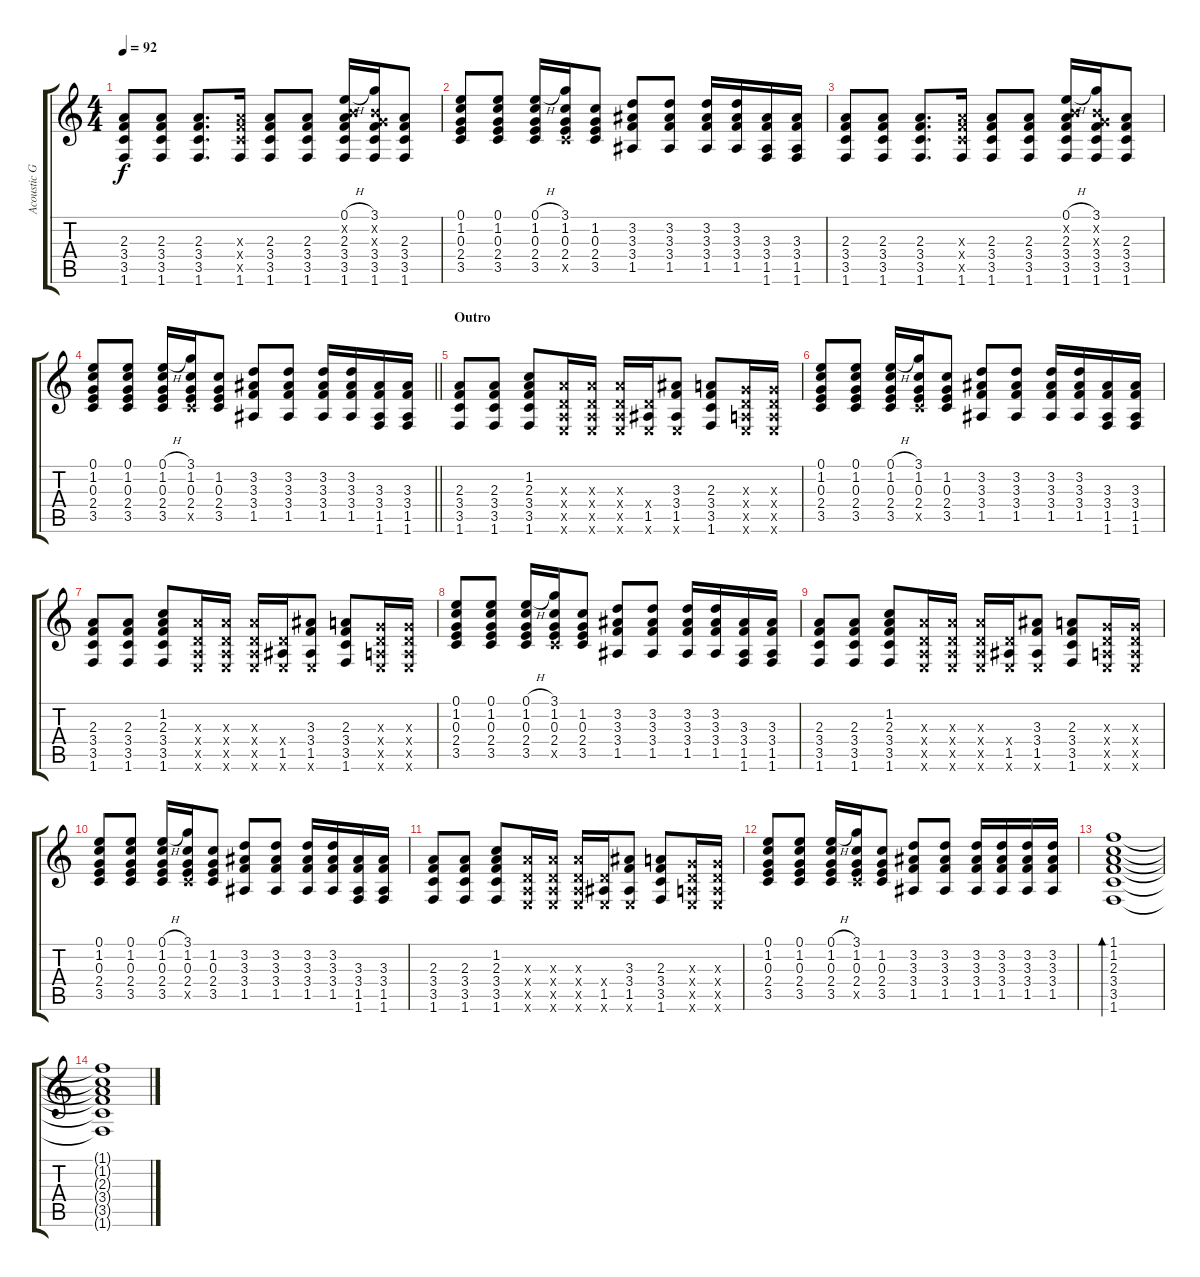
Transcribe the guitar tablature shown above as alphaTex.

\track ("Acoustic Guitar" "Acoustic G") {instrument acousticguitarsteel}
\staff {score tabs}
\tuning (E4 B3 G3 D3 A2 E2) {hide}
\ts (4 4)
\tempo 92
\clef g2
\ks c
(2.3 3.4 3.5 1.6).8{dy f} (2.3 3.4 3.5 1.6).8 (2.3 3.4 3.5 1.6).8{d} (2.3{x} 3.4{x} 3.5{x} 1.6).16 (2.3 3.4 3.5 1.6).8 (2.3 3.4 3.5 1.6).8 (0.1{h} 0.2{x} 2.3 3.4 3.5 1.6).16 (3.1 0.2{x} 0.3{x} 3.4 3.5 1.6).16 (2.3 3.4 3.5 1.6).8 |
(0.1 1.2 0.3 2.4 3.5).8 (0.1 1.2 0.3 2.4 3.5).8 (0.1{h} 1.2 0.3 2.4 3.5).16 (3.1 1.2 0.3 2.4 3.5{x}).16 (1.2 0.3 2.4 3.5).8 (3.2 3.3 3.4 1.5).8 (3.2 3.3 3.4 1.5).8 (3.2 3.3 3.4 1.5).16 (3.2 3.3 3.4 1.5).16 (3.3 3.4 1.5 1.6).16 (3.3 3.4 1.5 1.6).16 |
(2.3 3.4 3.5 1.6).8 (2.3 3.4 3.5 1.6).8 (2.3 3.4 3.5 1.6).8{d} (2.3{x} 3.4{x} 3.5{x} 1.6).16 (2.3 3.4 3.5 1.6).8 (2.3 3.4 3.5 1.6).8 (0.1{h} 0.2{x} 2.3 3.4 3.5 1.6).16 (3.1 0.2{x} 0.3{x} 3.4 3.5 1.6).16 (2.3 3.4 3.5 1.6).8 |
\barLineRight lightlight
(0.1 1.2 0.3 2.4 3.5).8 (0.1 1.2 0.3 2.4 3.5).8 (0.1{h} 1.2 0.3 2.4 3.5).16 (3.1 1.2 0.3 2.4 3.5{x}).16 (1.2 0.3 2.4 3.5).8 (3.2 3.3 3.4 1.5).8 (3.2 3.3 3.4 1.5).8 (3.2 3.3 3.4 1.5).16 (3.2 3.3 3.4 1.5).16 (3.3 3.4 1.5 1.6).16 (3.3 3.4 1.5 1.6).16 |
\section ("" "Outro")
(2.3 3.4 3.5 1.6).8 (2.3 3.4 3.5 1.6).8 (1.2 2.3 3.4 3.5 1.6).8 (2.3{x} 0.4{x} 0.5{x} 0.6{x}).16 (2.3{x} 0.4{x} 0.5{x} 0.6{x}).16 (2.3{x} 0.4{x} 0.5{x} 0.6{x}).16 (0.4{x} 1.5 0.6{x}).16 (3.3 3.4 1.5 0.6{x}).8 (2.3 3.4 3.5 1.6).8 (0.3{x} 0.4{x} 0.5{x} 0.6{x}).16 (0.3{x} 0.4{x} 0.5{x} 0.6{x}).16 |
(0.1 1.2 0.3 2.4 3.5).8 (0.1 1.2 0.3 2.4 3.5).8 (0.1{h} 1.2 0.3 2.4 3.5).16 (3.1 1.2 0.3 2.4 3.5{x}).16 (1.2 0.3 2.4 3.5).8 (3.2 3.3 3.4 1.5).8 (3.2 3.3 3.4 1.5).8 (3.2 3.3 3.4 1.5).16 (3.2 3.3 3.4 1.5).16 (3.3 3.4 1.5 1.6).16 (3.3 3.4 1.5 1.6).16 |
(2.3 3.4 3.5 1.6).8 (2.3 3.4 3.5 1.6).8 (1.2 2.3 3.4 3.5 1.6).8 (2.3{x} 0.4{x} 0.5{x} 0.6{x}).16 (2.3{x} 0.4{x} 0.5{x} 0.6{x}).16 (2.3{x} 0.4{x} 0.5{x} 0.6{x}).16 (0.4{x} 1.5 0.6{x}).16 (3.3 3.4 1.5 0.6{x}).8 (2.3 3.4 3.5 1.6).8 (0.3{x} 0.4{x} 0.5{x} 0.6{x}).16 (0.3{x} 0.4{x} 0.5{x} 0.6{x}).16 |
(0.1 1.2 0.3 2.4 3.5).8 (0.1 1.2 0.3 2.4 3.5).8 (0.1{h} 1.2 0.3 2.4 3.5).16 (3.1 1.2 0.3 2.4 3.5{x}).16 (1.2 0.3 2.4 3.5).8 (3.2 3.3 3.4 1.5).8 (3.2 3.3 3.4 1.5).8 (3.2 3.3 3.4 1.5).16 (3.2 3.3 3.4 1.5).16 (3.3 3.4 1.5 1.6).16 (3.3 3.4 1.5 1.6).16 |
(2.3 3.4 3.5 1.6).8 (2.3 3.4 3.5 1.6).8 (1.2 2.3 3.4 3.5 1.6).8 (2.3{x} 0.4{x} 0.5{x} 0.6{x}).16 (2.3{x} 0.4{x} 0.5{x} 0.6{x}).16 (2.3{x} 0.4{x} 0.5{x} 0.6{x}).16 (0.4{x} 1.5 0.6{x}).16 (3.3 3.4 1.5 0.6{x}).8 (2.3 3.4 3.5 1.6).8 (0.3{x} 0.4{x} 0.5{x} 0.6{x}).16 (0.3{x} 0.4{x} 0.5{x} 0.6{x}).16 |
(0.1 1.2 0.3 2.4 3.5).8 (0.1 1.2 0.3 2.4 3.5).8 (0.1{h} 1.2 0.3 2.4 3.5).16 (3.1 1.2 0.3 2.4 3.5{x}).16 (1.2 0.3 2.4 3.5).8 (3.2 3.3 3.4 1.5).8 (3.2 3.3 3.4 1.5).8 (3.2 3.3 3.4 1.5).16 (3.2 3.3 3.4 1.5).16 (3.3 3.4 1.5 1.6).16 (3.3 3.4 1.5 1.6).16 |
(2.3 3.4 3.5 1.6).8 (2.3 3.4 3.5 1.6).8 (1.2 2.3 3.4 3.5 1.6).8 (2.3{x} 0.4{x} 0.5{x} 0.6{x}).16 (2.3{x} 0.4{x} 0.5{x} 0.6{x}).16 (2.3{x} 0.4{x} 0.5{x} 0.6{x}).16 (0.4{x} 1.5 0.6{x}).16 (3.3 3.4 1.5 0.6{x}).8 (2.3 3.4 3.5 1.6).8 (0.3{x} 0.4{x} 0.5{x} 0.6{x}).16 (0.3{x} 0.4{x} 0.5{x} 0.6{x}).16 |
(0.1 1.2 0.3 2.4 3.5).8 (0.1 1.2 0.3 2.4 3.5).8 (0.1{h} 1.2 0.3 2.4 3.5).16 (3.1 1.2 0.3 2.4 3.5{x}).16 (1.2 0.3 2.4 3.5).8 (3.2 3.3 3.4 1.5).8 (3.2 3.3 3.4 1.5).8 (3.2 3.3 3.4 1.5).16 (3.2 3.3 3.4 1.5).16 (3.2 3.3 3.4 1.5).16 (3.2 3.3 3.4 1.5).16 |
(1.1 1.2 2.3 3.4 3.5 1.6).1{bd 120} |
(1.1{t} 1.2{t} 2.3{t} 3.4{t} 3.5{t} 1.6{t}).1
